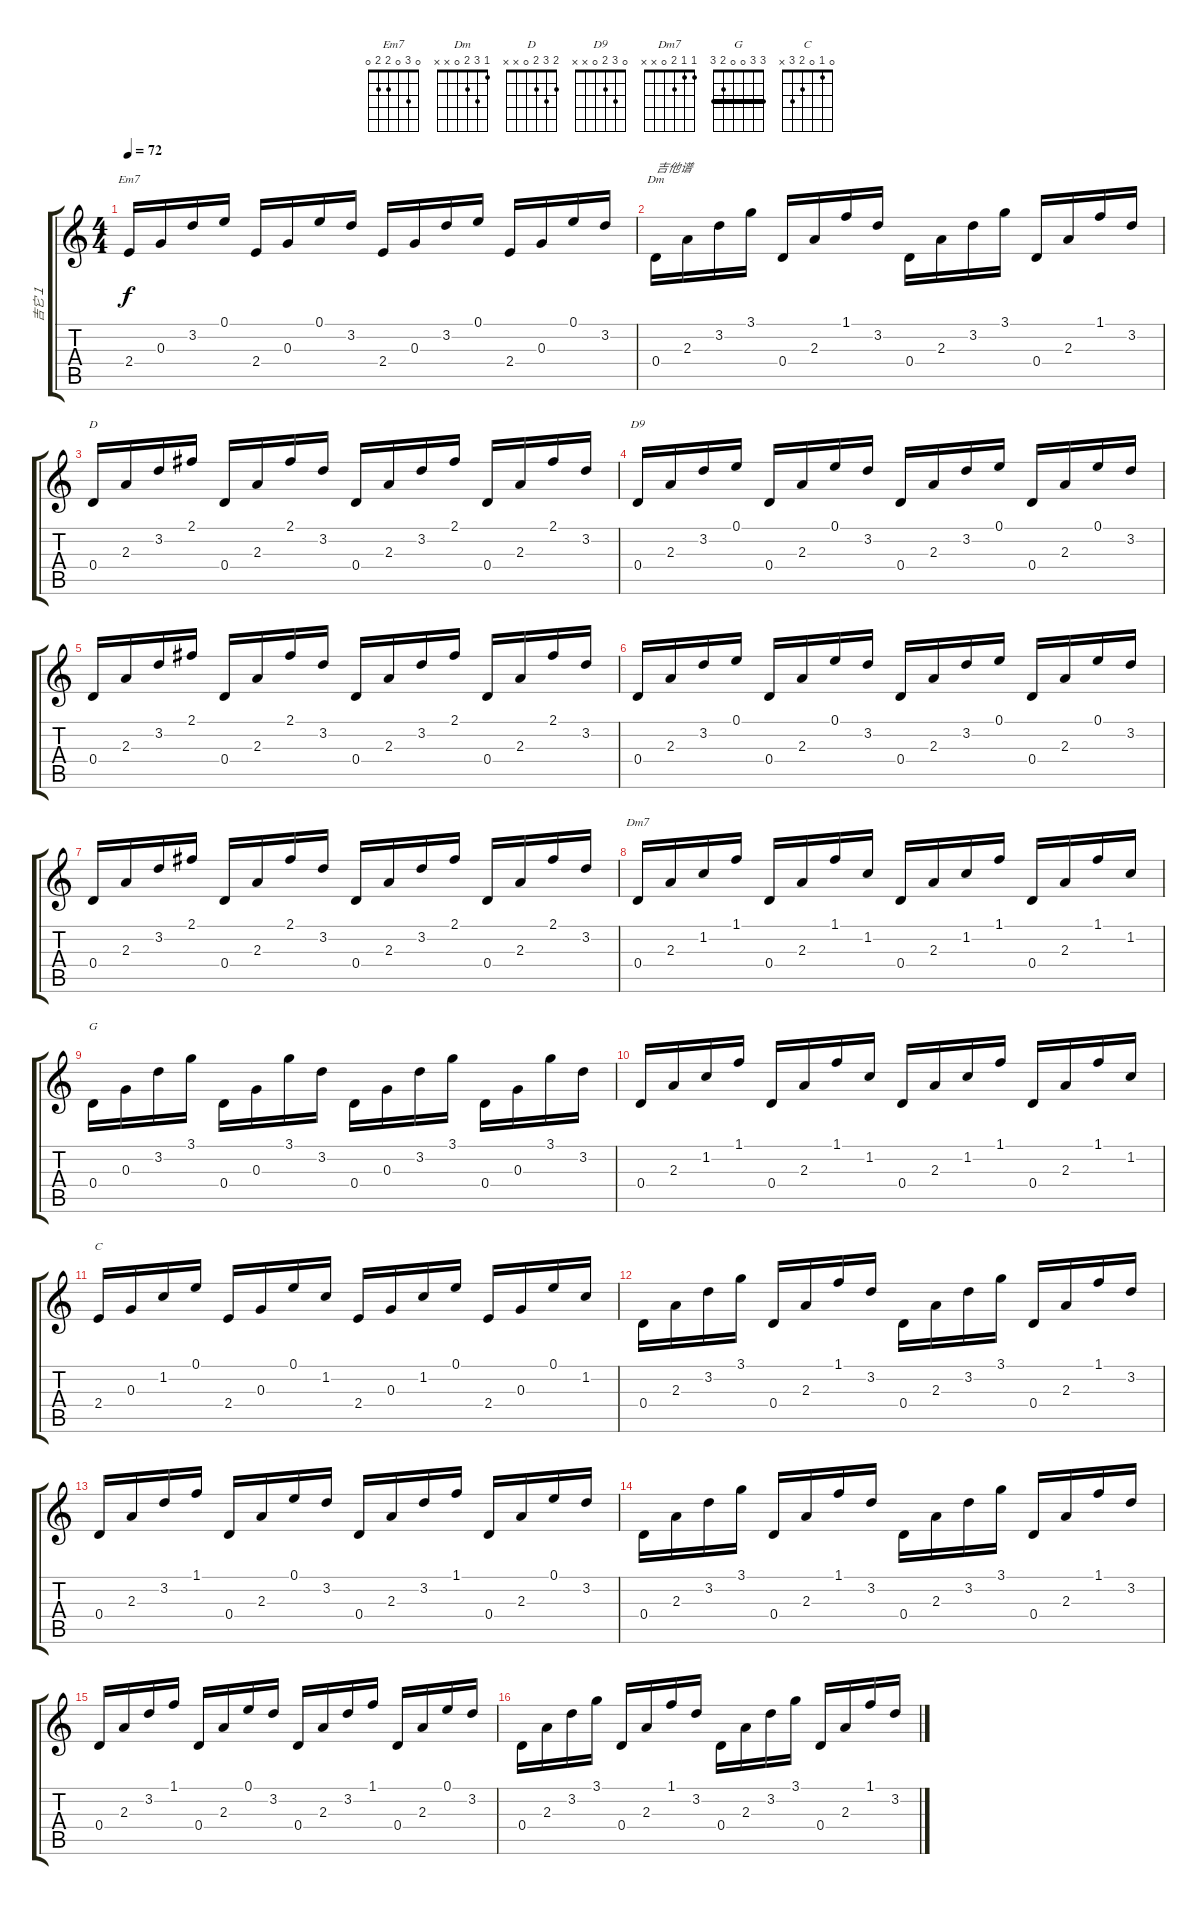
\track ("吉它１" "吉它１") {instrument acousticguitarsteel}
\staff {score tabs}
\tuning (E4 B3 G3 D3 A2 E2) {hide}
\chord ("Em7" 0 3 0 2 2 0)
\chord ("Dm" 1 3 2 0 x x)
\chord ("D" 2 3 2 0 x x)
\chord ("D9" 0 3 2 0 x x)
\chord ("Dm7" 1 1 2 0 x x)
\chord ("G" 3 3 0 0 2 3) {barre 3}
\chord ("C" 0 1 0 2 3 x)
\ts (4 4)
\tempo 72
\clef g2
\ks c
2.4.16{ch "Em7" dy f} 0.3.16 3.2.16 0.1.16 2.4.16 0.3.16 0.1.16 3.2.16 2.4.16 0.3.16 3.2.16 0.1.16 2.4.16 0.3.16 0.1.16 3.2.16 |
0.4.16{ch "Dm" txt "吉他谱"} 2.3.16 3.2.16 3.1.16 0.4.16 2.3.16 1.1.16 3.2.16 0.4.16 2.3.16 3.2.16 3.1.16 0.4.16 2.3.16 1.1.16 3.2.16 |
0.4.16{ch "D"} 2.3.16 3.2.16 2.1.16 0.4.16 2.3.16 2.1.16 3.2.16 0.4.16 2.3.16 3.2.16 2.1.16 0.4.16 2.3.16 2.1.16 3.2.16 |
0.4.16{ch "D9"} 2.3.16 3.2.16 0.1.16 0.4.16 2.3.16 0.1.16 3.2.16 0.4.16 2.3.16 3.2.16 0.1.16 0.4.16 2.3.16 0.1.16 3.2.16 |
0.4.16 2.3.16 3.2.16 2.1.16 0.4.16 2.3.16 2.1.16 3.2.16 0.4.16 2.3.16 3.2.16 2.1.16 0.4.16 2.3.16 2.1.16 3.2.16 |
0.4.16 2.3.16 3.2.16 0.1.16 0.4.16 2.3.16 0.1.16 3.2.16 0.4.16 2.3.16 3.2.16 0.1.16 0.4.16 2.3.16 0.1.16 3.2.16 |
0.4.16 2.3.16 3.2.16 2.1.16 0.4.16 2.3.16 2.1.16 3.2.16 0.4.16 2.3.16 3.2.16 2.1.16 0.4.16 2.3.16 2.1.16 3.2.16 |
0.4.16{ch "Dm7"} 2.3.16 1.2.16 1.1.16 0.4.16 2.3.16 1.1.16 1.2.16 0.4.16 2.3.16 1.2.16 1.1.16 0.4.16 2.3.16 1.1.16 1.2.16 |
0.4.16{ch "G"} 0.3.16 3.2.16 3.1.16 0.4.16 0.3.16 3.1.16 3.2.16 0.4.16 0.3.16 3.2.16 3.1.16 0.4.16 0.3.16 3.1.16 3.2.16 |
0.4.16 2.3.16 1.2.16 1.1.16 0.4.16 2.3.16 1.1.16 1.2.16 0.4.16 2.3.16 1.2.16 1.1.16 0.4.16 2.3.16 1.1.16 1.2.16 |
2.4.16{ch "C"} 0.3.16 1.2.16 0.1.16 2.4.16 0.3.16 0.1.16 1.2.16 2.4.16 0.3.16 1.2.16 0.1.16 2.4.16 0.3.16 0.1.16 1.2.16 |
0.4.16 2.3.16 3.2.16 3.1.16 0.4.16 2.3.16 1.1.16 3.2.16 0.4.16 2.3.16 3.2.16 3.1.16 0.4.16 2.3.16 1.1.16 3.2.16 |
0.4.16 2.3.16 3.2.16 1.1.16 0.4.16 2.3.16 0.1.16 3.2.16 0.4.16 2.3.16 3.2.16 1.1.16 0.4.16 2.3.16 0.1.16 3.2.16 |
0.4.16 2.3.16 3.2.16 3.1.16 0.4.16 2.3.16 1.1.16 3.2.16 0.4.16 2.3.16 3.2.16 3.1.16 0.4.16 2.3.16 1.1.16 3.2.16 |
0.4.16 2.3.16 3.2.16 1.1.16 0.4.16 2.3.16 0.1.16 3.2.16 0.4.16 2.3.16 3.2.16 1.1.16 0.4.16 2.3.16 0.1.16 3.2.16 |
0.4.16 2.3.16 3.2.16 3.1.16 0.4.16 2.3.16 1.1.16 3.2.16 0.4.16 2.3.16 3.2.16 3.1.16 0.4.16 2.3.16 1.1.16 3.2.16
